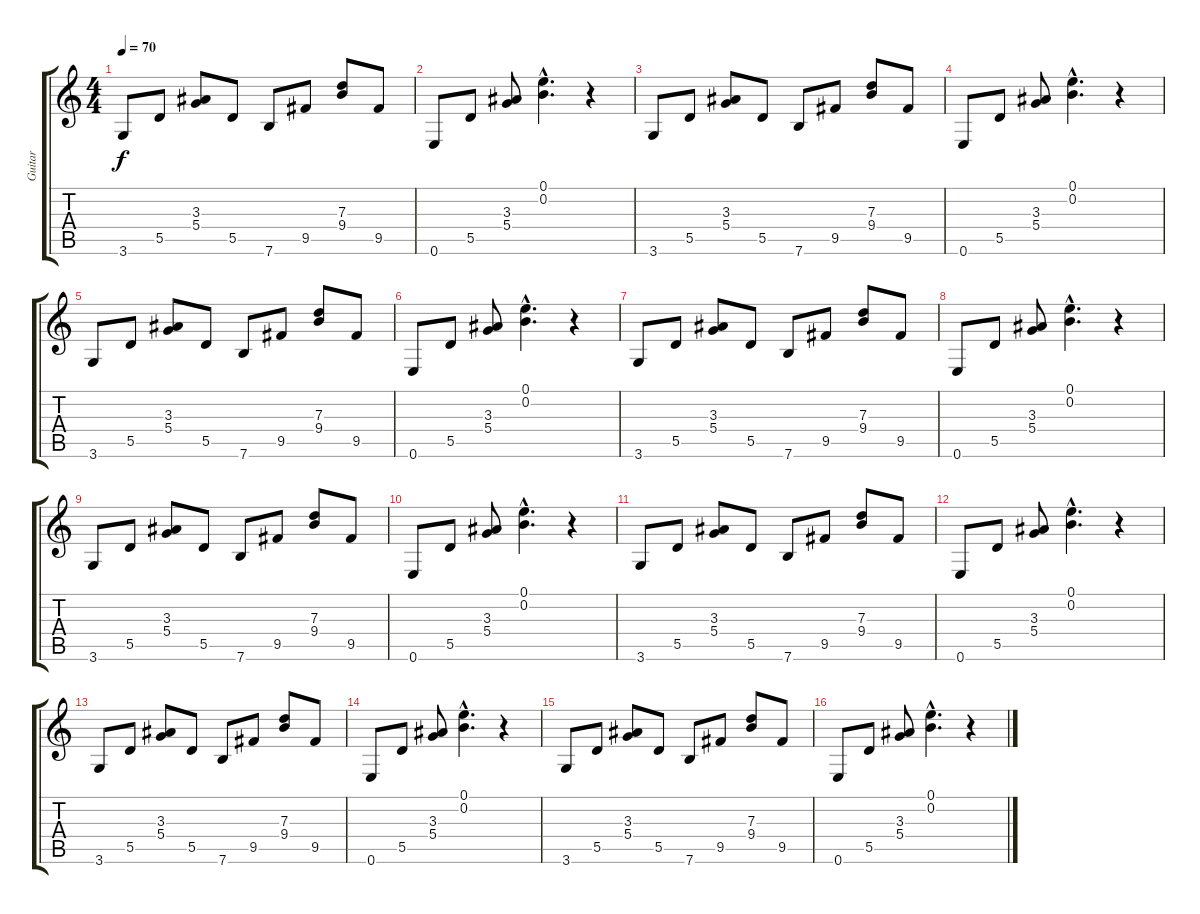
\track ("Guitar" "Guitar") {instrument acousticguitarsteel}
\staff {score tabs}
\tuning (E4 B3 G3 D3 A2 E2) {hide}
\ts (4 4)
\tempo 70
\clef g2
\ks c
3.6.8{dy f} 5.5.8 (3.3 5.4).8 5.5.8 7.6.8 9.5.8 (7.3 9.4).8 9.5.8 |
0.6.8 5.5.8 (3.3 5.4).8 (0.1{hac} 0.2{hac}).4{d} r.4 |
3.6.8 5.5.8 (3.3 5.4).8 5.5.8 7.6.8 9.5.8 (7.3 9.4).8 9.5.8 |
0.6.8 5.5.8 (3.3 5.4).8 (0.1{hac} 0.2{hac}).4{d} r.4 |
3.6.8 5.5.8 (3.3 5.4).8 5.5.8 7.6.8 9.5.8 (7.3 9.4).8 9.5.8 |
0.6.8 5.5.8 (3.3 5.4).8 (0.1{hac} 0.2{hac}).4{d} r.4 |
3.6.8 5.5.8 (3.3 5.4).8 5.5.8 7.6.8 9.5.8 (7.3 9.4).8 9.5.8 |
0.6.8 5.5.8 (3.3 5.4).8 (0.1{hac} 0.2{hac}).4{d} r.4 |
3.6.8 5.5.8 (3.3 5.4).8 5.5.8 7.6.8 9.5.8 (7.3 9.4).8 9.5.8 |
0.6.8 5.5.8 (3.3 5.4).8 (0.1{hac} 0.2{hac}).4{d} r.4 |
3.6.8 5.5.8 (3.3 5.4).8 5.5.8 7.6.8 9.5.8 (7.3 9.4).8 9.5.8 |
0.6.8 5.5.8 (3.3 5.4).8 (0.1{hac} 0.2{hac}).4{d} r.4 |
3.6.8 5.5.8 (3.3 5.4).8 5.5.8 7.6.8 9.5.8 (7.3 9.4).8 9.5.8 |
0.6.8 5.5.8 (3.3 5.4).8 (0.1{hac} 0.2{hac}).4{d} r.4 |
3.6.8 5.5.8 (3.3 5.4).8 5.5.8 7.6.8 9.5.8 (7.3 9.4).8 9.5.8 |
0.6.8 5.5.8 (3.3 5.4).8 (0.1{hac} 0.2{hac}).4{d} r.4
